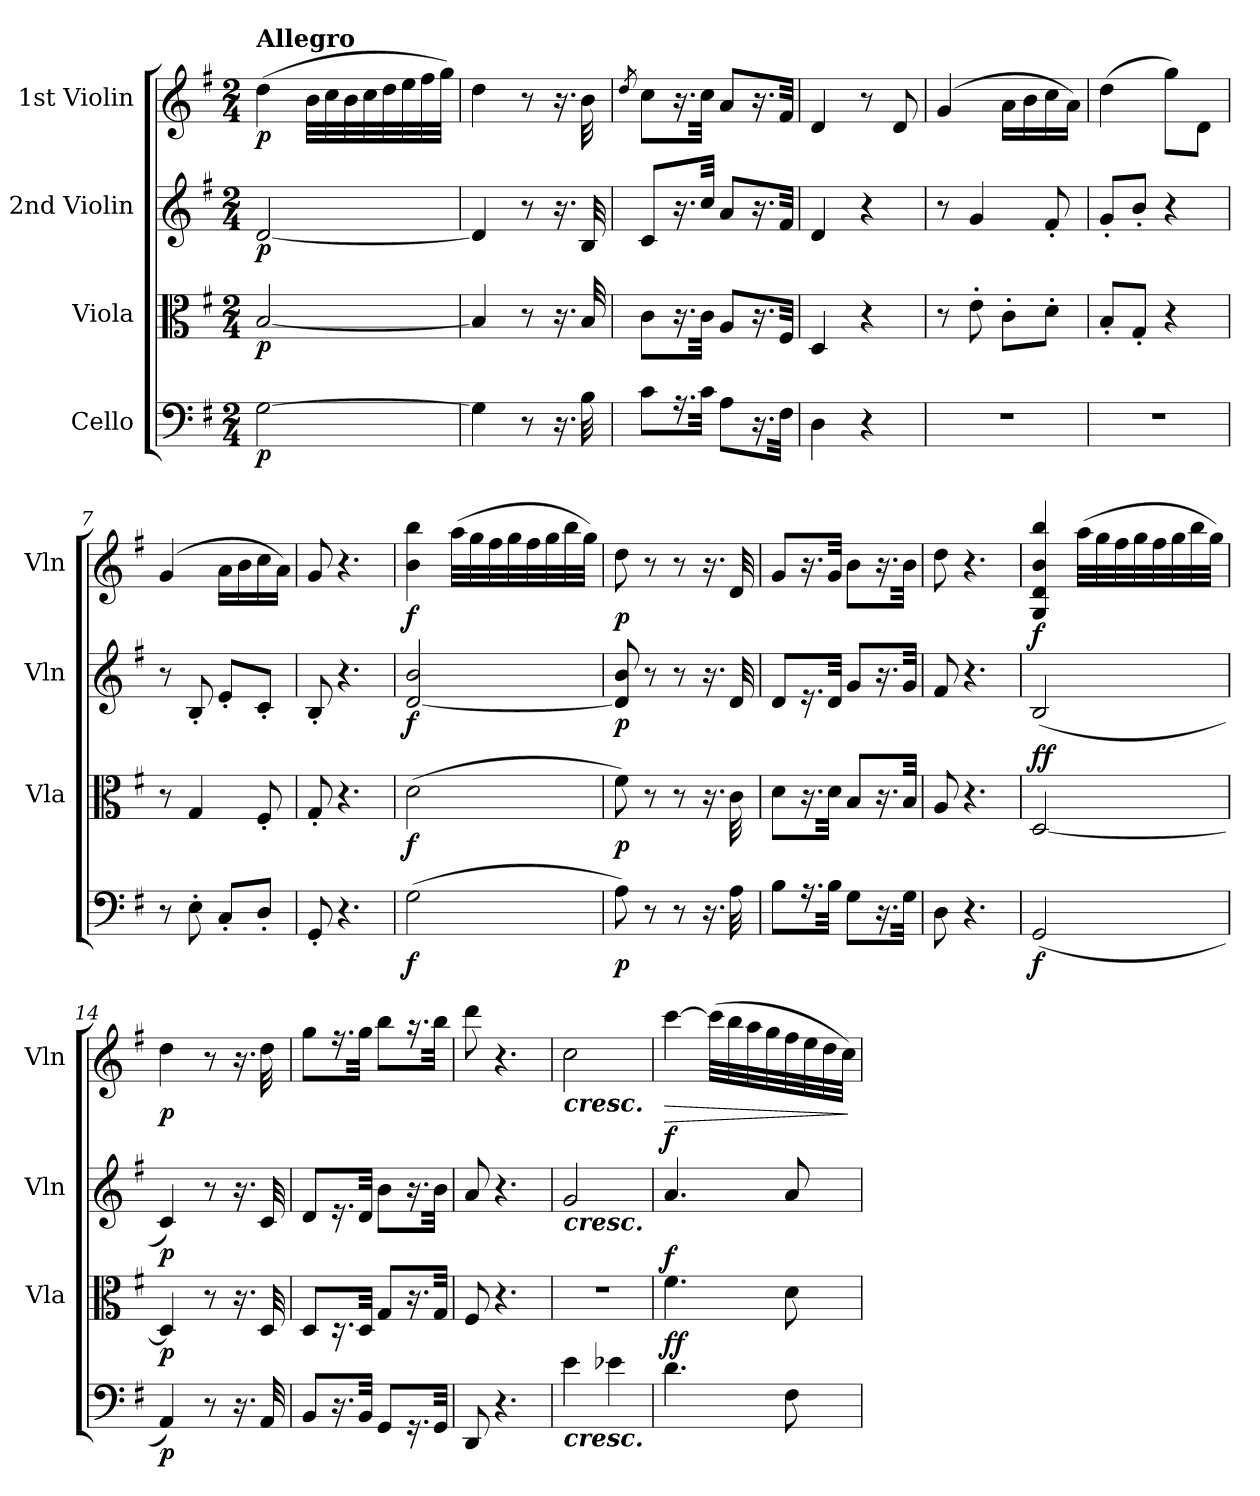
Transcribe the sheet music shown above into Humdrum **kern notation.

**kern	**dynam	**kern	**dynam	**kern	**dynam	**kern	**dynam
*part4	*part4	*part3	*part3	*part2	*part2	*part1	*part1
*staff4	*staff4	*staff3	*staff3	*staff2	*staff2	*staff1	*staff1
*I"Cello	*	*I"Viola	*	*I"2nd Violin	*	*I"1st Violin	*
*	*	*I'Vla	*	*I'Vln	*	*I'Vln	*
*clefF4	*	*clefC3	*	*clefG2	*	*clefG2	*
*k[f#]	*	*k[f#]	*	*k[f#]	*	*k[f#]	*
*G:	*	*G:	*	*G:	*	*G:	*
*M2/4	*	*M2/4	*	*M2/4	*	*M2/4	*
=1	=1	=1	=1	=1	=1	=1	=1
!	!	!	!	!	!	!LO:TX:a:B:t=Allegro	!
[2G	p	[2B	p	[2d	p	(4dd	p
.	.	.	.	.	.	32bLLL	.
.	.	.	.	.	.	32cc	.
.	.	.	.	.	.	32b	.
.	.	.	.	.	.	32cc	.
.	.	.	.	.	.	32dd	.
.	.	.	.	.	.	32ee	.
.	.	.	.	.	.	32ff#	.
.	.	.	.	.	.	32ggJJJ)	.
=2	=2	=2	=2	=2	=2	=2	=2
4G]	.	4B]	.	4d]	.	4dd	.
8r	.	8r	.	8r	.	8r	.
16.r	.	16.r	.	16.r	.	16.r	.
32B	.	32B	.	32B	.	32b	.
=3	=3	=3	=3	=3	=3	=3	=3
.	.	.	.	.	.	8qdd/	.
8cL	.	8cL	.	8cL	.	8ccL	.
16.r	.	16.r	.	16.r	.	16.r	.
32cJkk	.	32cJkk	.	32ccJkk	.	32ccJkk	.
8AL	.	8AL	.	8aL	.	8aL	.
16.r	.	16.r	.	16.r	.	16.r	.
32F#Jkk	.	32F#Jkk	.	32f#Jkk	.	32f#Jkk	.
=4	=4	=4	=4	=4	=4	=4	=4
4D	.	4D	.	4d	.	4d	.
4r	.	4r	.	4r	.	8r	.
.	.	.	.	.	.	8d	.
=5	=5	=5	=5	=5	=5	=5	=5
2r	.	8r	.	8r	.	(4g	.
.	.	8e'	.	4g	.	.	.
.	.	8c'L	.	.	.	16aLL	.
.	.	.	.	.	.	16b	.
.	.	8d'J	.	8f#'	.	16cc	.
.	.	.	.	.	.	16aJJ)	.
=6	=6	=6	=6	=6	=6	=6	=6
2r	.	8B'L	.	8g'L	.	(4dd	.
.	.	8G'J	.	8b'J	.	.	.
.	.	4r	.	4r	.	8ggL)	.
.	.	.	.	.	.	8dJ	.
=7	=7	=7	=7	=7	=7	=7	=7
8r	.	8r	.	8r	.	(4g	.
8E'	.	4G	.	8B'	.	.	.
8C'L	.	.	.	8e'L	.	16aLL	.
.	.	.	.	.	.	16b	.
8D'J	.	8F#'	.	8c'J	.	16cc	.
.	.	.	.	.	.	16aJJ)	.
=8	=8	=8	=8	=8	=8	=8	=8
8GG'	.	8G'	.	8B'	.	8g	.
4.r	.	4.r	.	4.r	.	4.r	.
=9	=9	=9	=9	=9	=9	=9	=9
(2G	f	(2d	f	[2d 2b	f	4b 4bb	f
.	.	.	.	.	.	(32aaLLL	.
.	.	.	.	.	.	32gg	.
.	.	.	.	.	.	32ff#	.
.	.	.	.	.	.	32gg	.
.	.	.	.	.	.	32ff#	.
.	.	.	.	.	.	32gg	.
.	.	.	.	.	.	32bb	.
.	.	.	.	.	.	32ggJJJ)	.
=10	=10	=10	=10	=10	=10	=10	=10
8A)	p	8f#)	p	8d] 8b	p	8dd	p
8r	.	8r	.	8r	.	8r	.
8r	.	8r	.	8r	.	8r	.
16.r	.	16.r	.	16.r	.	16.r	.
32A	.	32c	.	32d	.	32d	.
=11	=11	=11	=11	=11	=11	=11	=11
8BL	.	8dL	.	8dL	.	8gL	.
16.r	.	16.r	.	16.r	.	16.r	.
32BJkk	.	32dJkk	.	32dJkk	.	32gJkk	.
8GL	.	8BL	.	8gL	.	8bL	.
16.r	.	16.r	.	16.r	.	16.r	.
32GJkk	.	32BJkk	.	32gJkk	.	32bJkk	.
=12	=12	=12	=12	=12	=12	=12	=12
8D	.	8A	.	8f#	.	8dd	.
4.r	.	4.r	.	4.r	.	4.r	.
=13	=13	=13	=13	=13	=13	=13	=13
!	!	!	!LO:DY:a	!	!LO:DY:a	!	!
(2GG	f	[2D	ff	(2B	f	4G 4d 4b 4bb	.
.	.	.	.	.	.	(32aaLLL	.
.	.	.	.	.	.	32gg	.
.	.	.	.	.	.	32ff#	.
.	.	.	.	.	.	32gg	.
.	.	.	.	.	.	32ff#	.
.	.	.	.	.	.	32gg	.
.	.	.	.	.	.	32bb	.
.	.	.	.	.	.	32ggJJJ)	.
=14	=14	=14	=14	=14	=14	=14	=14
4AA)	p	4D]	p	4c)	p	4dd	p
8r	.	8r	.	8r	.	8r	.
16.r	.	16.r	.	16.r	.	16.r	.
32AA	.	32D	.	32c	.	32dd	.
=15	=15	=15	=15	=15	=15	=15	=15
8BBL	.	8DL	.	8dL	.	8ggL	.
16.r	.	16.r	.	16.r	.	16.r	.
32BBJkk	.	32DJkk	.	32dJkk	.	32ggJkk	.
8GGL	.	8GL	.	8bL	.	8bbL	.
16.r	.	16.r	.	16.r	.	16.r	.
32GGJkk	.	32GJkk	.	32bJkk	.	32bbJkk	.
=16	=16	=16	=16	=16	=16	=16	=16
8DD	.	8F#	.	8a	.	8ddd	.
4.r	.	4.r	.	4.r	.	4.r	.
=17	=17	=17	=17	=17	=17	=17	=17
!	!	!	!	!	!	!LO:TX:b:Bi:t=cresc.	!
!	!	!	!	!LO:TX:b:Bi:t=cresc.	!	!	!
!LO:TX:b:Bi:t=cresc.	!	!	!	!	!	!	!
4e	.	2r	.	2g	.	2cc	.
4e-X	.	.	.	.	.	.	.
=18	=18	=18	=18	=18	=18	=18	=18
!	!LO:DY:a	!	!LO:DY:a	!	!LO:DY:a	!	!LO:HP:b
4.d	ff	4.f#	f	4.a	f	[4ccc	>
.	.	.	.	.	.	(32cccLLL]	.
.	.	.	.	.	.	32bb	.
.	.	.	.	.	.	32aa	.
.	.	.	.	.	.	32gg	.
8F#	.	8d	.	8a	.	32ff#	.
.	.	.	.	.	.	32ee	.
.	.	.	.	.	.	32dd	.
.	.	.	.	.	.	32ccJJJ)	.
.	.	.	.	.	.	.	]
=	=	=	=	=	=	=	=
*-	*-	*-	*-	*-	*-	*-	*-
